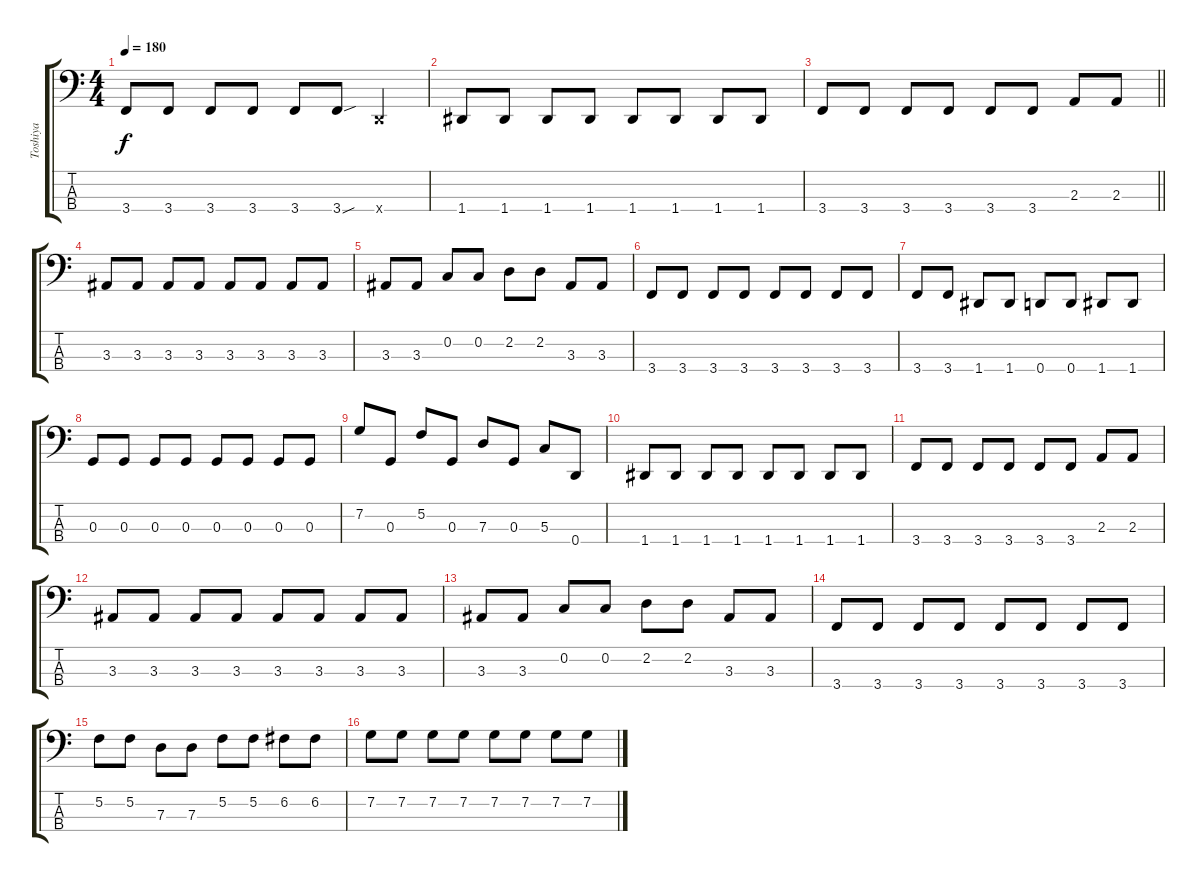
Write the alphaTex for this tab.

\track ("Toshiya" "Toshiya") {instrument electricbasspick}
\staff {score tabs}
\tuning (F2 C2 G1 D1) {hide}
\ts (4 4)
\tempo 180
\clef f4
\ks c
3.4.8{dy f} 3.4.8 3.4.8 3.4.8 3.4.8 3.4{sou}.8 0.4{x}.4 |
1.4.8 1.4.8 1.4.8 1.4.8 1.4.8 1.4.8 1.4.8 1.4.8 |
\barLineRight lightlight
3.4.8 3.4.8 3.4.8 3.4.8 3.4.8 3.4.8 2.3.8 2.3.8 |
3.3.8 3.3.8 3.3.8 3.3.8 3.3.8 3.3.8 3.3.8 3.3.8 |
3.3.8 3.3.8 0.2.8 0.2.8 2.2.8 2.2.8 3.3.8 3.3.8 |
3.4.8 3.4.8 3.4.8 3.4.8 3.4.8 3.4.8 3.4.8 3.4.8 |
3.4.8 3.4.8 1.4.8 1.4.8 0.4.8 0.4.8 1.4.8 1.4.8 |
0.3.8 0.3.8 0.3.8 0.3.8 0.3.8 0.3.8 0.3.8 0.3.8 |
7.2.8 0.3.8 5.2.8 0.3.8 7.3.8 0.3.8 5.3.8 0.4.8 |
1.4.8 1.4.8 1.4.8 1.4.8 1.4.8 1.4.8 1.4.8 1.4.8 |
3.4.8 3.4.8 3.4.8 3.4.8 3.4.8 3.4.8 2.3.8 2.3.8 |
3.3.8 3.3.8 3.3.8 3.3.8 3.3.8 3.3.8 3.3.8 3.3.8 |
3.3.8 3.3.8 0.2.8 0.2.8 2.2.8 2.2.8 3.3.8 3.3.8 |
3.4.8 3.4.8 3.4.8 3.4.8 3.4.8 3.4.8 3.4.8 3.4.8 |
5.2.8 5.2.8 7.3.8 7.3.8 5.2.8 5.2.8 6.2.8 6.2.8 |
7.2.8 7.2.8 7.2.8 7.2.8 7.2.8 7.2.8 7.2.8 7.2.8
